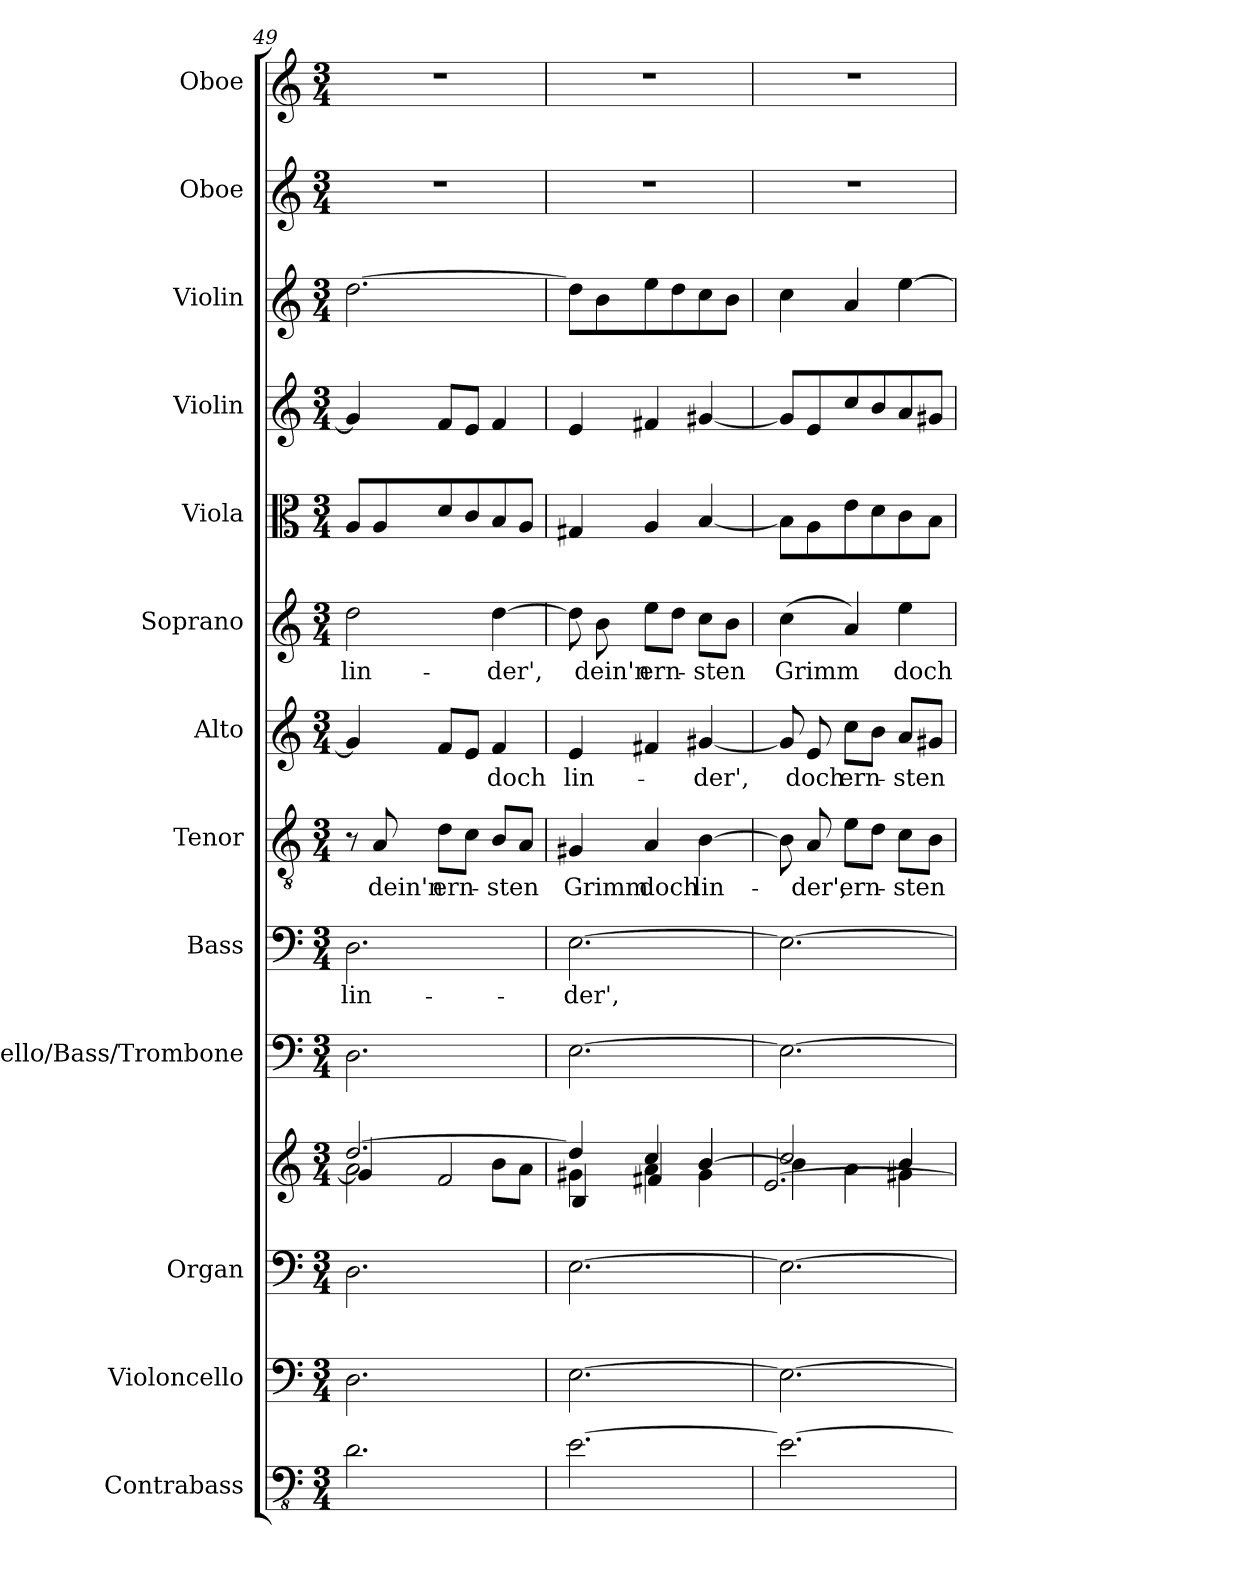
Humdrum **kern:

**kern	**kern	**kern	**kern	**kern	**kern	**text	**kern	**text	**kern	**text	**kern	**text	**kern	**kern	**kern	**kern	**kern
*part13	*part12	*part11	*part11	*part10	*part9	*part9	*part8	*part8	*part7	*part7	*part6	*part6	*part5	*part4	*part3	*part2	*part1
*staff14	*staff13	*staff12	*staff11	*staff10	*staff9	*staff9	*staff8	*staff8	*staff7	*staff7	*staff6	*staff6	*staff5	*staff4	*staff3	*staff2	*staff1
*I"Contrabass	*I"Violoncello	*I"Organ	*	*I"Cello/Bass/Trombone	*I"Bass	*	*I"Tenor	*	*I"Alto	*	*I"Soprano	*	*I"Viola	*I"Violin	*I"Violin	*I"Oboe	*I"Oboe
*I'Cb.	*I'Vc.	*I'Org.	*	*I'C/B/T	*I'B.	*	*I'T.	*	*I'A.	*	*I'S.	*	*I'Vla.	*I'Vln.	*I'Vln.	*I'Ob.	*I'Ob.
!!LO:PB:g=z
*clefFv4	*clefF4	*clefF4	*clefG2	*clefF4	*clefF4	*	*clefGv2	*	*clefG2	*	*clefG2	*	*clefC3	*clefG2	*clefG2	*clefG2	*clefG2
*ITrd7c12	*	*	*	*	*	*	*	*	*	*	*	*	*	*	*	*	*
*k[]	*k[]	*k[]	*k[]	*k[]	*k[]	*	*k[]	*	*k[]	*	*k[]	*	*k[]	*k[]	*k[]	*k[]	*k[]
*M3/4	*M3/4	*M3/4	*M3/4	*M3/4	*M3/4	*	*M3/4	*	*M3/4	*	*M3/4	*	*M3/4	*M3/4	*M3/4	*M3/4	*M3/4
=49	=49	=49	=49	=49	=49	=49	=49	=49	=49	=49	=49	=49	=49	=49	=49	=49	=49
*	*	*	*^	*	*	*	*	*	*	*	*	*	*	*	*	*	*
*	*	*	*	*^	*	*	*	*	*	*	*	*	*	*	*	*	*	*
2.DD\	2.D\	2.D\	[2.dd/	2a\	4g/]	2.D\	2.D\	lin-	8r	.	4g/]	.	2dd\	lin-	8A/L	4g/]	[2.dd\	2.r	2.r
.	.	.	.	.	.	.	.	.	8A/	dein'n	.	.	.	.	8A/	.	.	.	.
.	.	.	.	.	2f/	.	.	.	8d\L	ern-	8f/L	.	.	.	8d/	8f/L	.	.	.
.	.	.	.	.	.	.	.	.	8c\J	.	8e/J	.	.	.	8c/	8e/J	.	.	.
.	.	.	.	8b\L	.	.	.	.	8B/L	-sten	4f/	doch	[4dd\	-der',	8B/	4f/	.	.	.
.	.	.	.	8a\J	.	.	.	.	8A/J	.	.	.	.	.	8A/J	.	.	.	.
=50	=50	=50	=50	=50	=50	=50	=50	=50	=50	=50	=50	=50	=50	=50	=50	=50	=50	=50	=50
[2.EE\	[2.E\	[2.E\	4dd/]	4g#X\	4B/	[2.E\	[2.E\	-der',	4G#X/	Grimm	4e/	lin-	8dd\]	.	4G#X/	4e/	8dd\L]	2.r	2.r
.	.	.	.	.	.	.	.	.	.	.	.	.	8b\	dein'n	.	.	8b\	.	.
.	.	.	4cc/	4a\	4f#X/	.	.	.	4A/	doch	4f#X/	.	8ee\L	ern-	4A/	4f#X/	8ee\	.	.
.	.	.	.	.	.	.	.	.	.	.	.	.	8dd\J	.	.	.	8dd\	.	.
.	.	.	4b/	4g#\	[4b/	.	.	.	[4B\	lin-	[4g#X/	-der',	8cc\L	-sten	[4B/	[4g#X/	8cc\	.	.
.	.	.	.	.	.	.	.	.	.	.	.	.	8b\J	.	.	.	8b\J	.	.
=51	=51	=51	=51	=51	=51	=51	=51	=51	=51	=51	=51	=51	=51	=51	=51	=51	=51	=51	=51
2.EE\_	2.E\_	2.E\_	2cc/	4b\]	[2.e/	2.E\_	2.E\_	.	8B\]	.	8g#/]	.	(4cc\	Grimm	8B\L]	8g#/L]	4cc\	2.r	2.r
.	.	.	.	.	.	.	.	.	8A/	-der',	8e/	doch	.	.	8A\	8e/	.	.	.
.	.	.	.	4a\	.	.	.	.	8e\L	ern-	8cc\L	ern-	4a/)	.	8e\	8cc/	4a/	.	.
.	.	.	.	.	.	.	.	.	8d\J	.	8b\J	.	.	.	8d\	8b/	.	.	.
.	.	.	4b/	4g#X\	.	.	.	.	8c\L	sten	8a/L	-sten	4ee\	doch	8c\	8a/	[4ee\	.	.
.	.	.	.	.	.	.	.	.	8B\J	.	8g#X/J	.	.	.	8B\J	8g#X/J	.	.	.
*	*	*	*v	*v	*v	*	*	*	*	*	*	*	*	*	*	*	*	*	*
=	=	=	=	=	=	=	=	=	=	=	=	=	=	=	=	=	=
*-	*-	*-	*-	*-	*-	*-	*-	*-	*-	*-	*-	*-	*-	*-	*-	*-	*-
